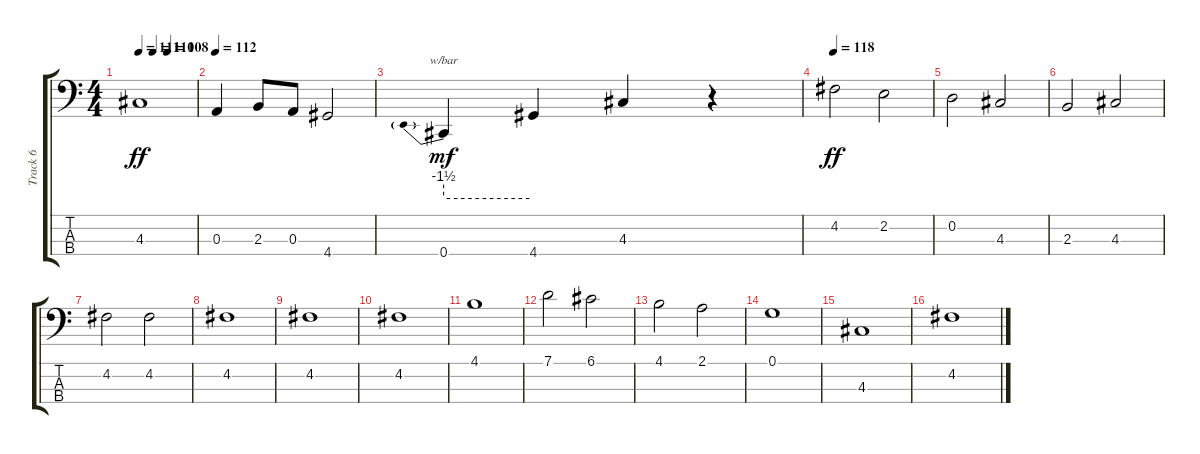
\track ("Track 6" "Track 6") {instrument contrabass}
\staff {score tabs}
\tuning (G2 D2 A1 E1) {hide}
\ts (4 4)
\tempo 111
\tempo (110 0.25)
\tempo (108 0.5)
\clef f4
\ks c
4.3.1{dy ff} |
\tempo 112
0.3.4 2.3.8 0.3.8 4.4.2 |
0.4.4{tbe (predive default 0 -6 60 -6) dy mf} 4.4.4 4.3.4 r.4 |
\tempo 118
4.2.2{dy ff} 2.2.2 |
0.2.2 4.3.2 |
2.3.2 4.3.2 |
4.2.2 4.2.2 |
4.2.1 |
4.2.1 |
4.2.1 |
4.1.1 |
7.1.2 6.1.2 |
4.1.2 2.1.2 |
0.1.1 |
4.3.1 |
4.2.1
